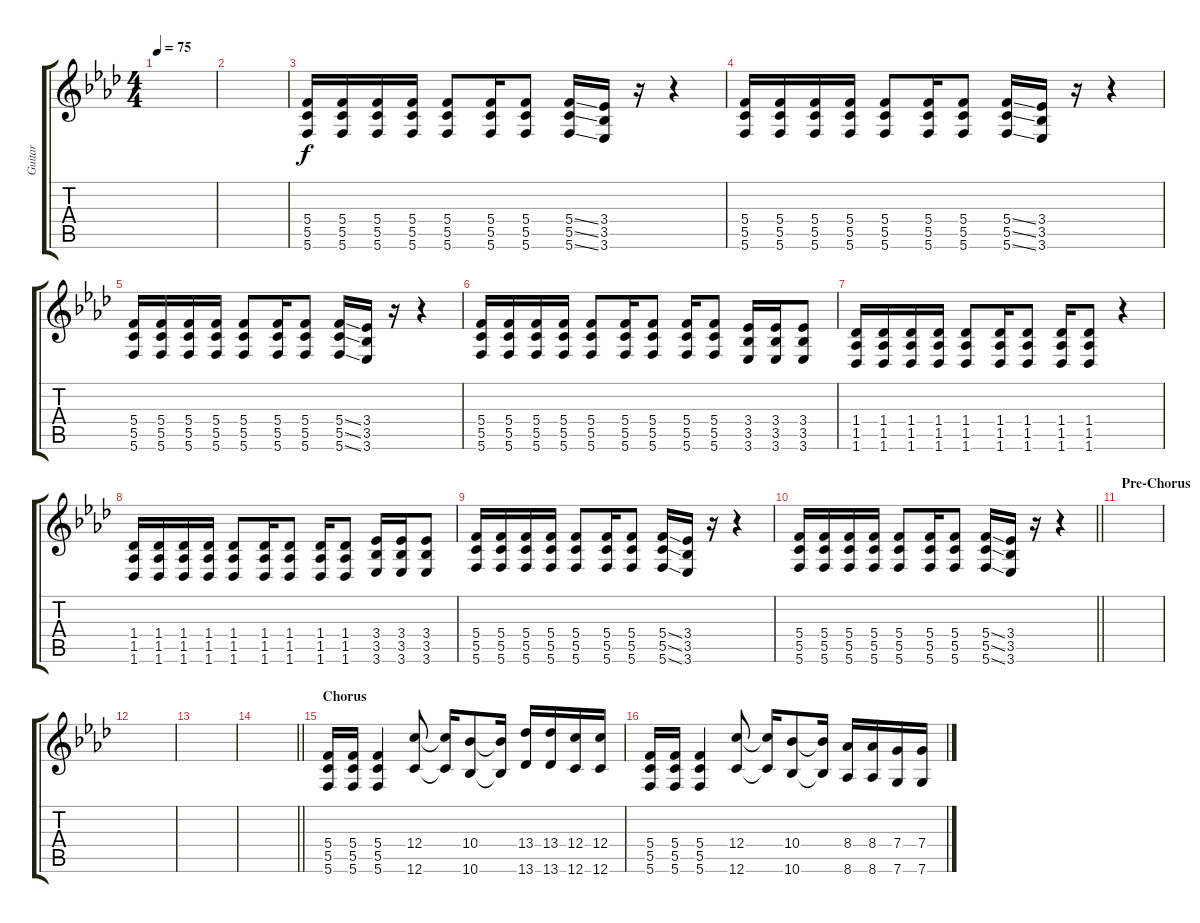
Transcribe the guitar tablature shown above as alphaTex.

\track ("Guitar" "Guitar") {instrument distortionguitar}
\staff {score tabs}
\tuning (D4 A3 F3 C3 G2 C2) {hide}
\ts (4 4)
\tempo 75
\clef g2
\ks ab
|
|
(5.4 5.5 5.6).16 (5.4 5.5 5.6).16 (5.4 5.5 5.6).16 (5.4 5.5 5.6).16 (5.4 5.5 5.6).8 (5.4 5.5 5.6).16 (5.4 5.5 5.6).8 (5.4{ss} 5.5{ss} 5.6{ss}).16 (3.4 3.5 3.6).16 r.16 r.4 |
(5.4 5.5 5.6).16 (5.4 5.5 5.6).16 (5.4 5.5 5.6).16 (5.4 5.5 5.6).16 (5.4 5.5 5.6).8 (5.4 5.5 5.6).16 (5.4 5.5 5.6).8 (5.4{ss} 5.5{ss} 5.6{ss}).16 (3.4 3.5 3.6).16 r.16 r.4 |
(5.4 5.5 5.6).16 (5.4 5.5 5.6).16 (5.4 5.5 5.6).16 (5.4 5.5 5.6).16 (5.4 5.5 5.6).8 (5.4 5.5 5.6).16 (5.4 5.5 5.6).8 (5.4{ss} 5.5{ss} 5.6{ss}).16 (3.4 3.5 3.6).16 r.16 r.4 |
(5.4 5.5 5.6).16 (5.4 5.5 5.6).16 (5.4 5.5 5.6).16 (5.4 5.5 5.6).16 (5.4 5.5 5.6).8 (5.4 5.5 5.6).16 (5.4 5.5 5.6).8 (5.4 5.5 5.6).16 (5.4 5.5 5.6).8 (3.4 3.5 3.6).16 (3.4 3.5 3.6).16 (3.4 3.5 3.6).8 |
(1.4 1.5 1.6).16 (1.4 1.5 1.6).16 (1.4 1.5 1.6).16 (1.4 1.5 1.6).16 (1.4 1.5 1.6).8 (1.4 1.5 1.6).16 (1.4 1.5 1.6).8 (1.4 1.5 1.6).16 (1.4 1.5 1.6).8 r.4 |
(1.4 1.5 1.6).16 (1.4 1.5 1.6).16 (1.4 1.5 1.6).16 (1.4 1.5 1.6).16 (1.4 1.5 1.6).8 (1.4 1.5 1.6).16 (1.4 1.5 1.6).8 (1.4 1.5 1.6).16 (1.4 1.5 1.6).8 (3.4 3.5 3.6).16 (3.4 3.5 3.6).16 (3.4 3.5 3.6).8 |
(5.4 5.5 5.6).16 (5.4 5.5 5.6).16 (5.4 5.5 5.6).16 (5.4 5.5 5.6).16 (5.4 5.5 5.6).8 (5.4 5.5 5.6).16 (5.4 5.5 5.6).8 (5.4{ss} 5.5{ss} 5.6{ss}).16 (3.4 3.5 3.6).16 r.16 r.4 |
\barLineRight lightlight
(5.4 5.5 5.6).16 (5.4 5.5 5.6).16 (5.4 5.5 5.6).16 (5.4 5.5 5.6).16 (5.4 5.5 5.6).8 (5.4 5.5 5.6).16 (5.4 5.5 5.6).8 (5.4{ss} 5.5{ss} 5.6{ss}).16 (3.4 3.5 3.6).16 r.16 r.4 |
\section ("" "Pre-Chorus")
|
|
|
\barLineRight lightlight
|
\section ("" "Chorus")
(5.4 5.5 5.6).16 (5.4 5.5 5.6).16 (5.4 5.5 5.6).4 (12.4 12.6).8 (12.4{t} 12.6{t}).16 (10.4 10.6).8 (10.4{t} 10.6{t}).16 (13.4 13.6).16 (13.4 13.6).16 (12.4 12.6).16 (12.4 12.6).16 |
(5.4 5.5 5.6).16 (5.4 5.5 5.6).16 (5.4 5.5 5.6).4 (12.4 12.6).8 (12.4{t} 12.6{t}).16 (10.4 10.6).8 (10.4{t} 10.6{t}).16 (8.4 8.6).16 (8.4 8.6).16 (7.4 7.6).16 (7.4 7.6).16
